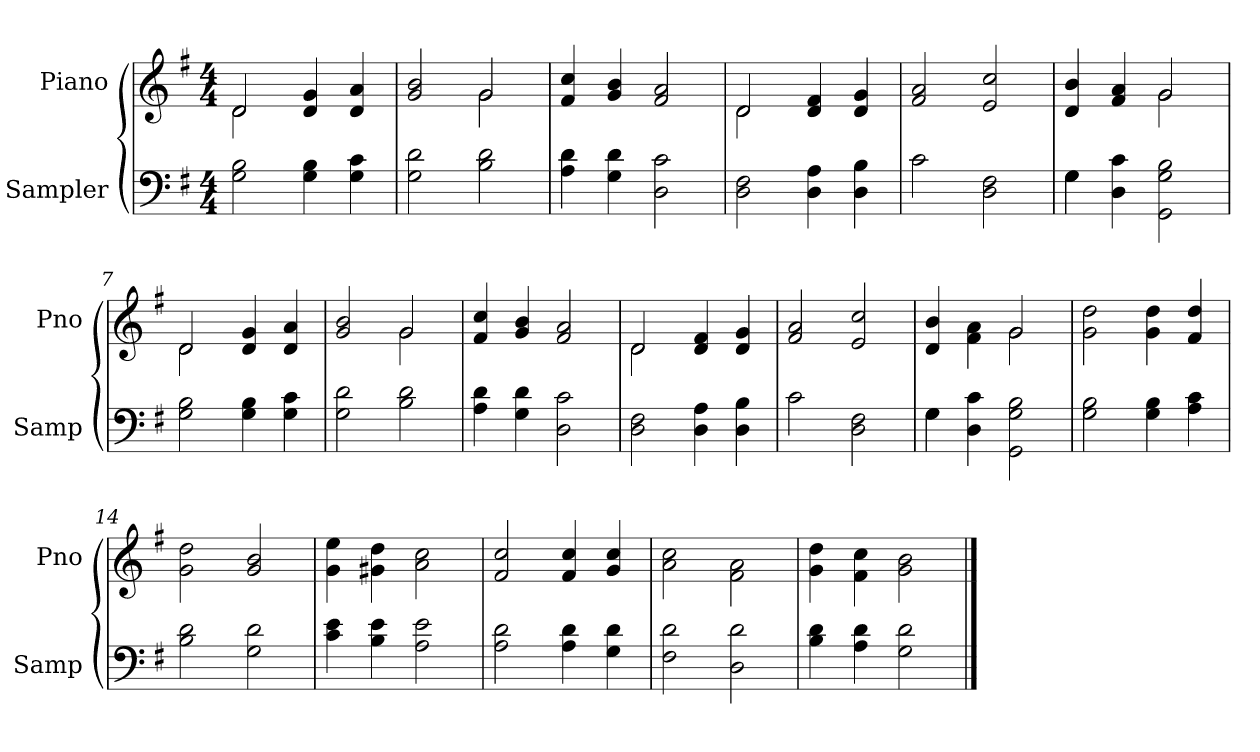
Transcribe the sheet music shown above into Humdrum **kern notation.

**kern	**kern
*part2	*part1
*staff2	*staff1
*I"Sampler	*I"Piano
*I'Samp	*I'Pno
*clefF4	*clefG2
*k[f#]	*k[f#]
*G:	*G:
*M4/4	*M4/4
=1	=1
*	*^
2G 2B	2d/	2d
4G 4B	4d 4g	2ryy
4G 4c	4d 4a	.
=2	=2	=2
2G 2d	2g 2b	2ryy
2B 2d	2g/	2g
*	*v	*v
=3	=3
4A 4d	4f# 4cc
4G 4d	4g 4b
2D 2c	2f# 2a
=4	=4
*	*^
2D 2F#	2d/	2d
4D 4A	4d 4f#	2ryy
4D 4B	4d 4g	.
*	*v	*v
=5	=5
2c	2f# 2a
2D 2F#	2e 2cc
=6	=6
*^	*^
4G\	4G	4d 4b	2ryy
4D 4c	2.ryy	4f# 4a	.
2GG 2G 2B	.	2g/	2g
*v	*v	*	*
=7	=7	=7
2G 2B	2d/	2d
4G 4B	4d 4g	2ryy
4G 4c	4d 4a	.
=8	=8	=8
2G 2d	2g 2b	2ryy
2B 2d	2g/	2g
*	*v	*v
=9	=9
4A 4d	4f# 4cc
4G 4d	4g 4b
2D 2c	2f# 2a
=10	=10
*	*^
2D 2F#	2d/	2d
4D 4A	4d 4f#	2ryy
4D 4B	4d 4g	.
*	*v	*v
=11	=11
2c	2f# 2a
2D 2F#	2e 2cc
=12	=12
*^	*^
4G\	4G	4d 4b	2ryy
4D 4c	2.ryy	4f#\ 4a\	.
2GG 2G 2B	.	2g/	2g
*v	*v	*	*
*	*v	*v
=13	=13
2G 2B	2g 2dd
4G 4B	4g 4dd
4A 4c	4f# 4dd
=14	=14
2B 2d	2g 2dd
2G 2d	2g 2b
=15	=15
4c 4e	4g 4ee
4B 4e	4g#X 4dd
2A 2e	2a 2cc
=16	=16
2A 2d	2f# 2cc
4A 4d	4f# 4cc
4G 4d	4g 4cc
=17	=17
2F# 2d	2a 2cc
2D 2d	2f#\ 2a\
=18	=18
4B 4d	4g 4dd
4A 4d	4f#\ 4cc\
2G 2d	2g\ 2b\
==	==
*-	*-
